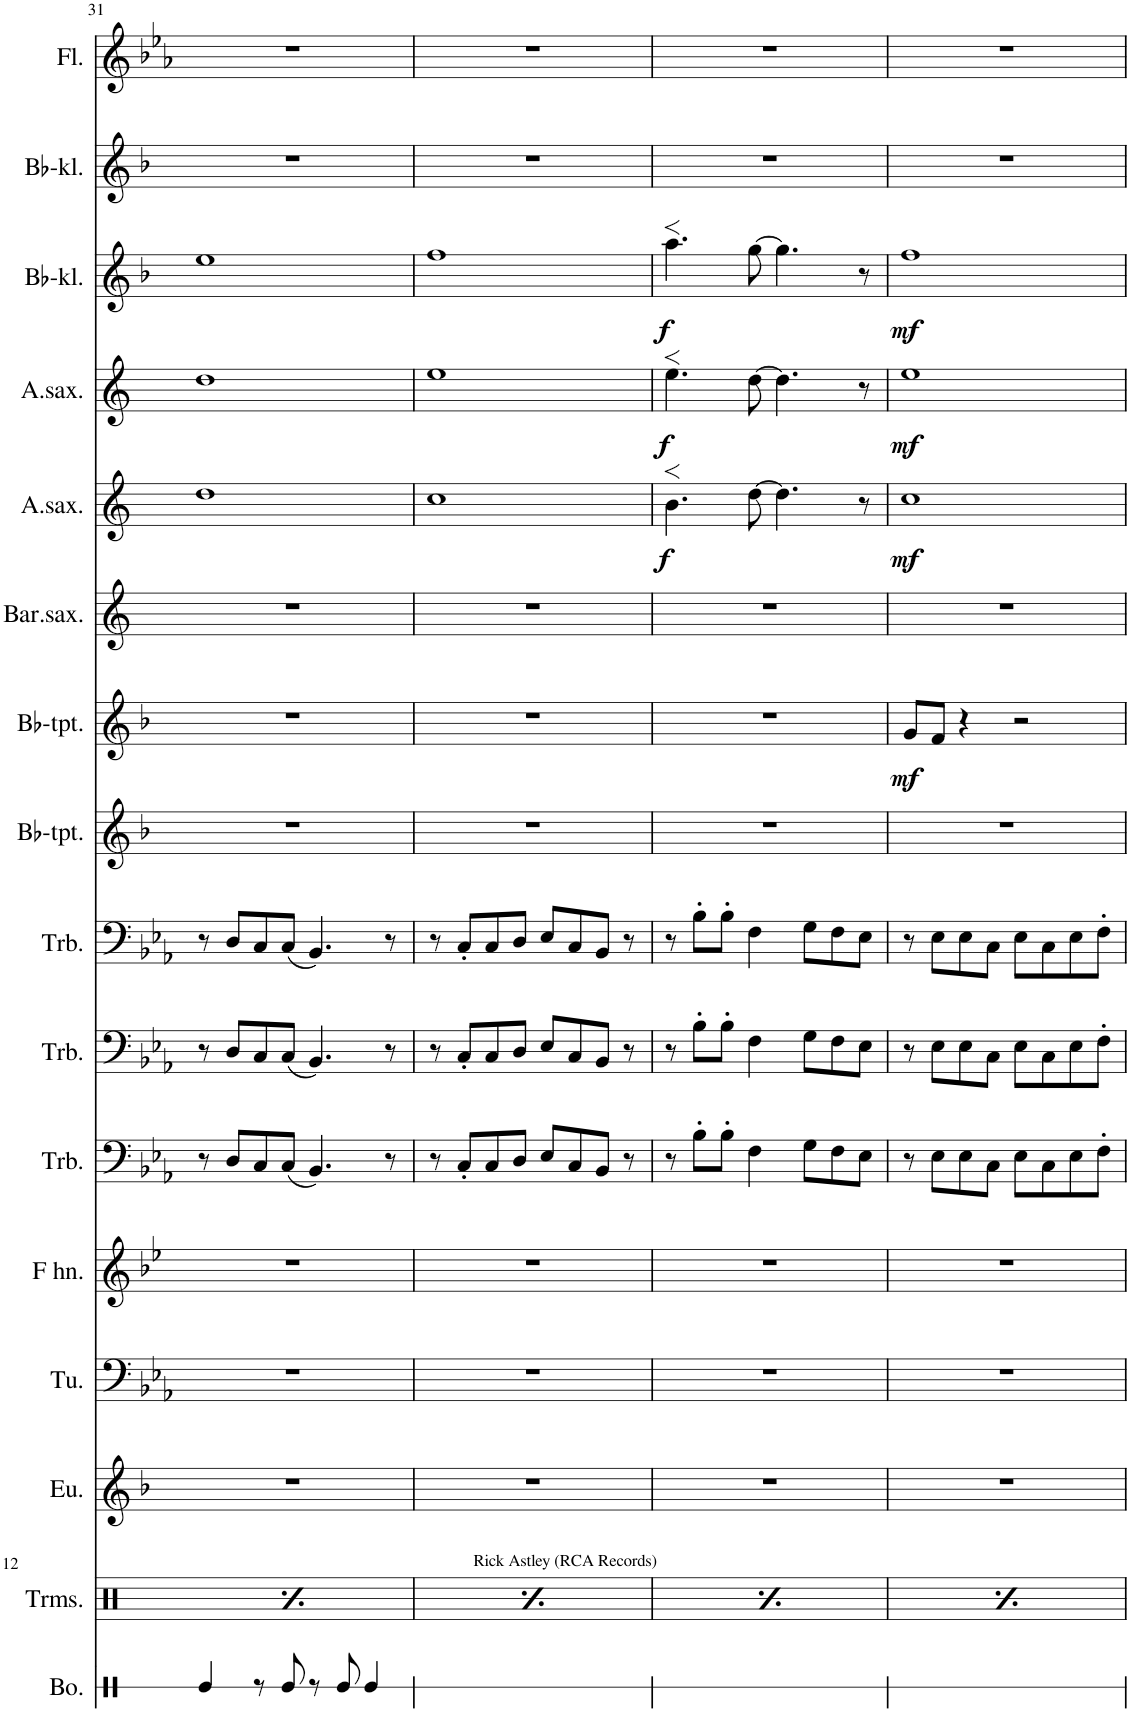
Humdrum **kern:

**kern	**kern	**kern	**kern	**kern	**kern	**kern	**kern	**kern	**kern	**kern	**kern	**kern	**dynam	**kern	**kern	**dynam	**kern	**dynam	**kern	**dynam	**kern	**kern
*part19	*part18	*part17	*part16	*part15	*part14	*part13	*part12	*part11	*part10	*part9	*part8	*part7	*part7	*part6	*part5	*part5	*part4	*part4	*part3	*part3	*part2	*part1
*staff19	*staff18	*staff17	*staff16	*staff15	*staff14	*staff13	*staff12	*staff11	*staff10	*staff9	*staff8	*staff7	*staff7	*staff6	*staff5	*staff5	*staff4	*staff4	*staff3	*staff3	*staff2	*staff1
*I"Bongotromme	*I"Trommesett	*I"Euphonium	*I"Tuba	*I"Valthorn	*I"Trombone 3	*I"Trombone 2	*I"Trombone 1	*I"Trombone 3	*I"Trombone 2	*I"Trombone 1	*I"Bb-trompet 2	*I"Bb-trompet 1	*	*I"Barytonsaksofon	*I"Altsaksofon 2	*	*I"Altsaksofon 1	*	*I"Bb-klarinett 2	*	*I"Bb-klarinett 1	*I"Fløyte
*I'Bo.	*I'Trms.	*I'Eu.	*I'Tu.	*	*I'Trb.	*I'Trb.	*I'Trb.	*I'Trb.	*I'Trb.	*I'Trb.	*I'Bb-tpt.	*I'Bb-tpt.	*	*	*	*	*	*	*I'Bb-kl.	*	*I'Bb-kl.	*I'Fl.
!!LO:PB:g=z
*clefX	*clefX	*clefG2	*clefF4	*clefG2	*clefG2	*clefG2	*clefG2	*clefF4	*clefF4	*clefF4	*clefG2	*clefG2	*	*clefG2	*clefG2	*	*clefG2	*	*clefG2	*	*clefG2	*clefG2
*	*	*Trd8c14	*	*Trd4c7	*Trd8c14	*Trd8c14	*Trd8c14	*	*	*	*Trd1c2	*Trd1c2	*	*Trd12c21	*Trd5c9	*	*Trd5c9	*	*Trd1c2	*	*Trd1c2	*
*k[]	*k[]	*k[b-]	*k[b-e-a-]	*k[b-e-]	*k[b-]	*k[b-]	*k[b-]	*k[b-e-a-]	*k[b-e-a-]	*k[b-e-a-]	*k[b-]	*k[b-]	*	*k[]	*k[]	*	*k[]	*	*k[b-]	*	*k[b-]	*k[b-e-a-]
*M4/4	*M4/4	*M4/4	*M4/4	*M4/4	*M4/4	*M4/4	*M4/4	*M4/4	*M4/4	*M4/4	*M4/4	*M4/4	*	*M4/4	*M4/4	*	*M4/4	*	*M4/4	*	*M4/4	*M4/4
*met(c)	*met(c)	*met(c)	*met(c)	*met(c)	*met(c)	*met(c)	*met(c)	*met(c)	*met(c)	*met(c)	*met(c)	*met(c)	*	*met(c)	*met(c)	*	*met(c)	*	*met(c)	*	*met(c)	*met(c)
=31	=31	=31	=31	=31	=31	=31	=31	=31	=31	=31	=31	=31	=31	=31	=31	=31	=31	=31	=31	=31	=31	=31
*	*^	*	*	*	*	*	*	*	*	*	*	*	*	*	*	*	*	*	*	*	*	*
4Re/	8r	4Rf\	1r	1r	1r	8r	8r	8r	8r	8r	8r	1r	1r	.	1r	1dd	.	1dd	.	1ee	.	1r	1r
.	8Rgg/L	.	.	.	.	8e	8e	8e	8D/L	8D/L	8D/L	.	.	.	.	.	.	.	.	.	.	.	.
8r	8Rcc/	4Rf\	.	.	.	8d/L	8d/L	8d/L	8C/	8C/	8C/	.	.	.	.	.	.	.	.	.	.	.	.
8Re/	8Rgg/J	.	.	.	.	(8d/J	(8d/J	(8d/J	(8C/J	(8C/J	(8C/J	.	.	.	.	.	.	.	.	.	.	.	.
8r	8r	4Rf\	.	.	.	4.c)	4.c)	4.c)	4.BB-/)	4.BB-/)	4.BB-/)	.	.	.	.	.	.	.	.	.	.	.	.
8Re/	8Rgg/L	.	.	.	.	.	.	.	.	.	.	.	.	.	.	.	.	.	.	.	.	.	.
4Re/	8Rcc/	4Rf\	.	.	.	.	.	.	.	.	.	.	.	.	.	.	.	.	.	.	.	.	.
.	8Rgg/J	.	.	.	.	8r	8r	8r	8r	8r	8r	.	.	.	.	.	.	.	.	.	.	.	.
=32	=32	=32	=32	=32	=32	=32	=32	=32	=32	=32	=32	=32	=32	=32	=32	=32	=32	=32	=32	=32	=32	=32	=32
4ryy	8r	4Rf\	1r	1r	1r	8r	8r	8r	8r	8r	8r	1r	1r	.	1r	1cc	.	1ee	.	1ff	.	1r	1r
.	8Rgg/L	.	.	.	.	8d'	8d'	8d'	8C'/L	8C'/L	8C'/L	.	.	.	.	.	.	.	.	.	.	.	.
4Re	8Rcc/	4Rf\	.	.	.	8d/L	8d/L	8d/L	8C/	8C/	8C/	.	.	.	.	.	.	.	.	.	.	.	.
.	8Rgg/J	.	.	.	.	8e/J	8e/J	8e/J	8D/J	8D/J	8D/J	.	.	.	.	.	.	.	.	.	.	.	.
8ryy	8r	4Rf\	.	.	.	8f/L	8f/L	8f/L	8E-/L	8E-/L	8E-/L	.	.	.	.	.	.	.	.	.	.	.	.
8Re	8Rgg/L	.	.	.	.	8d/J	8d/J	8d/J	8C/	8C/	8C/	.	.	.	.	.	.	.	.	.	.	.	.
4Re	8Rcc/	4Rf\	.	.	.	8c	8c	8c	8BB-/J	8BB-/J	8BB-/J	.	.	.	.	.	.	.	.	.	.	.	.
.	8Rgg/J	.	.	.	.	8r	8r	8r	8r	8r	8r	.	.	.	.	.	.	.	.	.	.	.	.
=33	=33	=33	=33	=33	=33	=33	=33	=33	=33	=33	=33	=33	=33	=33	=33	=33	=33	=33	=33	=33	=33	=33	=33
!	!	!	!	!	!	!	!	!	!	!	!	!	!	!	!	!	!LO:DY:b	!	!LO:DY:b	!	!LO:DY:b	!	!
4Re	8r	4Rf\	1r	1r	1r	8r	8r	8r	8r	8r	8r	1r	1r	.	1r	4.b>\	f	4.ee>\	f	4.aa>\	f	1r	1r
.	8Rgg/L	.	.	.	.	8cc'	8cc'	8cc'	8B-'\L	8B-'\L	8B-'\L	.	.	.	.	.	.	.	.	.	.	.	.
8ryy	8Rcc/	4Rf\	.	.	.	8cc'	8cc'	8cc'	8B-'\J	8B-'\J	8B-'\J	.	.	.	.	.	.	.	.	.	.	.	.
8Re	8Rgg/J	.	.	.	.	4g	4g	4g	4F\	4F\	4F\	.	.	.	.	[8dd\	.	[8dd\	.	[8gg\	.	.	.
8ryy	8r	4Rf\	.	.	.	.	.	.	.	.	.	.	.	.	.	4.dd\]	.	4.dd\]	.	4.gg\]	.	.	.
8Re	8Rgg/L	.	.	.	.	8a	8a	8a	8G\L	8G\L	8G\L	.	.	.	.	.	.	.	.	.	.	.	.
4Re	8Rcc/	4Rf\	.	.	.	8g/L	8g/L	8g/L	8F\	8F\	8F\	.	.	.	.	.	.	.	.	.	.	.	.
.	8Rgg/J	.	.	.	.	8f/J	8f/J	8f/J	8E-\J	8E-\J	8E-\J	.	.	.	.	8r	.	8r	.	8r	.	.	.
=34	=34	=34	=34	=34	=34	=34	=34	=34	=34	=34	=34	=34	=34	=34	=34	=34	=34	=34	=34	=34	=34	=34	=34
!	!	!	!	!	!	!	!	!	!	!	!	!	!	!LO:DY:b	!	!	!LO:DY:b	!	!LO:DY:b	!	!LO:DY:b	!	!
4ryy	8r	4Rf\	1r	1r	1r	8r	8r	8r	8r	8r	8r	1r	8g/L	mf	1r	1cc	mf	1ee	mf	1ff	mf	1r	1r
.	8Rgg/L	.	.	.	.	8f	8f	8f	8E-\L	8E-\L	8E-\L	.	8f/J	.	.	.	.	.	.	.	.	.	.
4Re	8Rcc/	4Rf\	.	.	.	8f/L	8f/L	8f/L	8E-\	8E-\	8E-\	.	4r	.	.	.	.	.	.	.	.	.	.
.	8Rgg/J	.	.	.	.	8d/J	8d/J	8d/J	8C\J	8C\J	8C\J	.	.	.	.	.	.	.	.	.	.	.	.
8ryy	8r	4Rf\	.	.	.	8f/L	8f/L	8f/L	8E-\L	8E-\L	8E-\L	.	2r	.	.	.	.	.	.	.	.	.	.
8Re	8Rgg/L	.	.	.	.	8d/J	8d/J	8d/J	8C\	8C\	8C\	.	.	.	.	.	.	.	.	.	.	.	.
4Re	8Rcc/	4Rf\	.	.	.	8f/L	8f/L	8f/L	8E-\	8E-\	8E-\	.	.	.	.	.	.	.	.	.	.	.	.
.	8Rgg/J	.	.	.	.	8g'/J	8g'/J	8g'/J	8F'\J	8F'\J	8F'\J	.	.	.	.	.	.	.	.	.	.	.	.
*	*v	*v	*	*	*	*	*	*	*	*	*	*	*	*	*	*	*	*	*	*	*	*	*
=	=	=	=	=	=	=	=	=	=	=	=	=	=	=	=	=	=	=	=	=	=	=
*-	*-	*-	*-	*-	*-	*-	*-	*-	*-	*-	*-	*-	*-	*-	*-	*-	*-	*-	*-	*-	*-	*-
